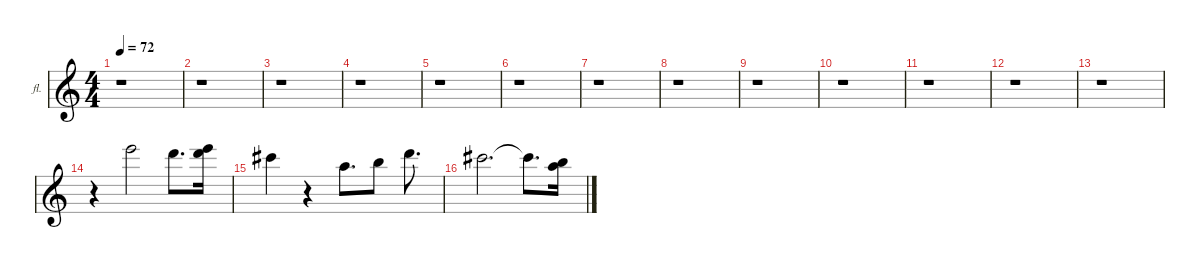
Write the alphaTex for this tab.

\hideDynamics
\bracketExtendMode nobrackets
\firstSystemTrackNameOrientation horizontal
\otherSystemsTrackNameOrientation horizontal
\track ("Flute" "fl.") {instrument ocarina}
\staff {score}
\tuning (E4 B3 G3 D3 A2 E2)
\ts (4 4)
\tempo 72
\clef g2
\ks aminor
r.1{dy mf} |
r.1 |
r.1 |
r.1 |
r.1 |
r.1 |
r.1 |
r.1 |
r.1 |
r.1 |
r.1 |
r.1 |
r.1 |
r.4 24.1.2 27.2.8{d} (27.2 24.1).16 |
21.1{acc #}.4 r.4 17.1.8{d} 19.1.8 22.1.8{d} |
21.1{acc #}.2{d} 21.1{t acc #}.8{d} (22.2 19.1).16
